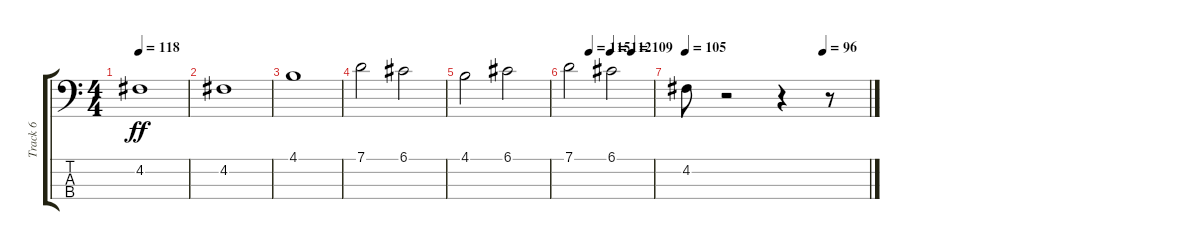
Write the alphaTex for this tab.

\track ("Track 6" "Track 6") {instrument contrabass}
\staff {score tabs}
\tuning (G2 D2 A1 E1) {hide}
\ts (4 4)
\tempo 118
\clef f4
\ks c
4.2.1{dy ff} |
4.2.1 |
4.1.1 |
7.1.2 6.1.2 |
4.1.2 6.1.2 |
\tempo (115 0.25)
\tempo (112 0.5)
\tempo (109 0.75)
7.1.2 6.1.2 |
\tempo 105
\tempo (96 0.75)
4.2.8 r.2 r.4 r.8
